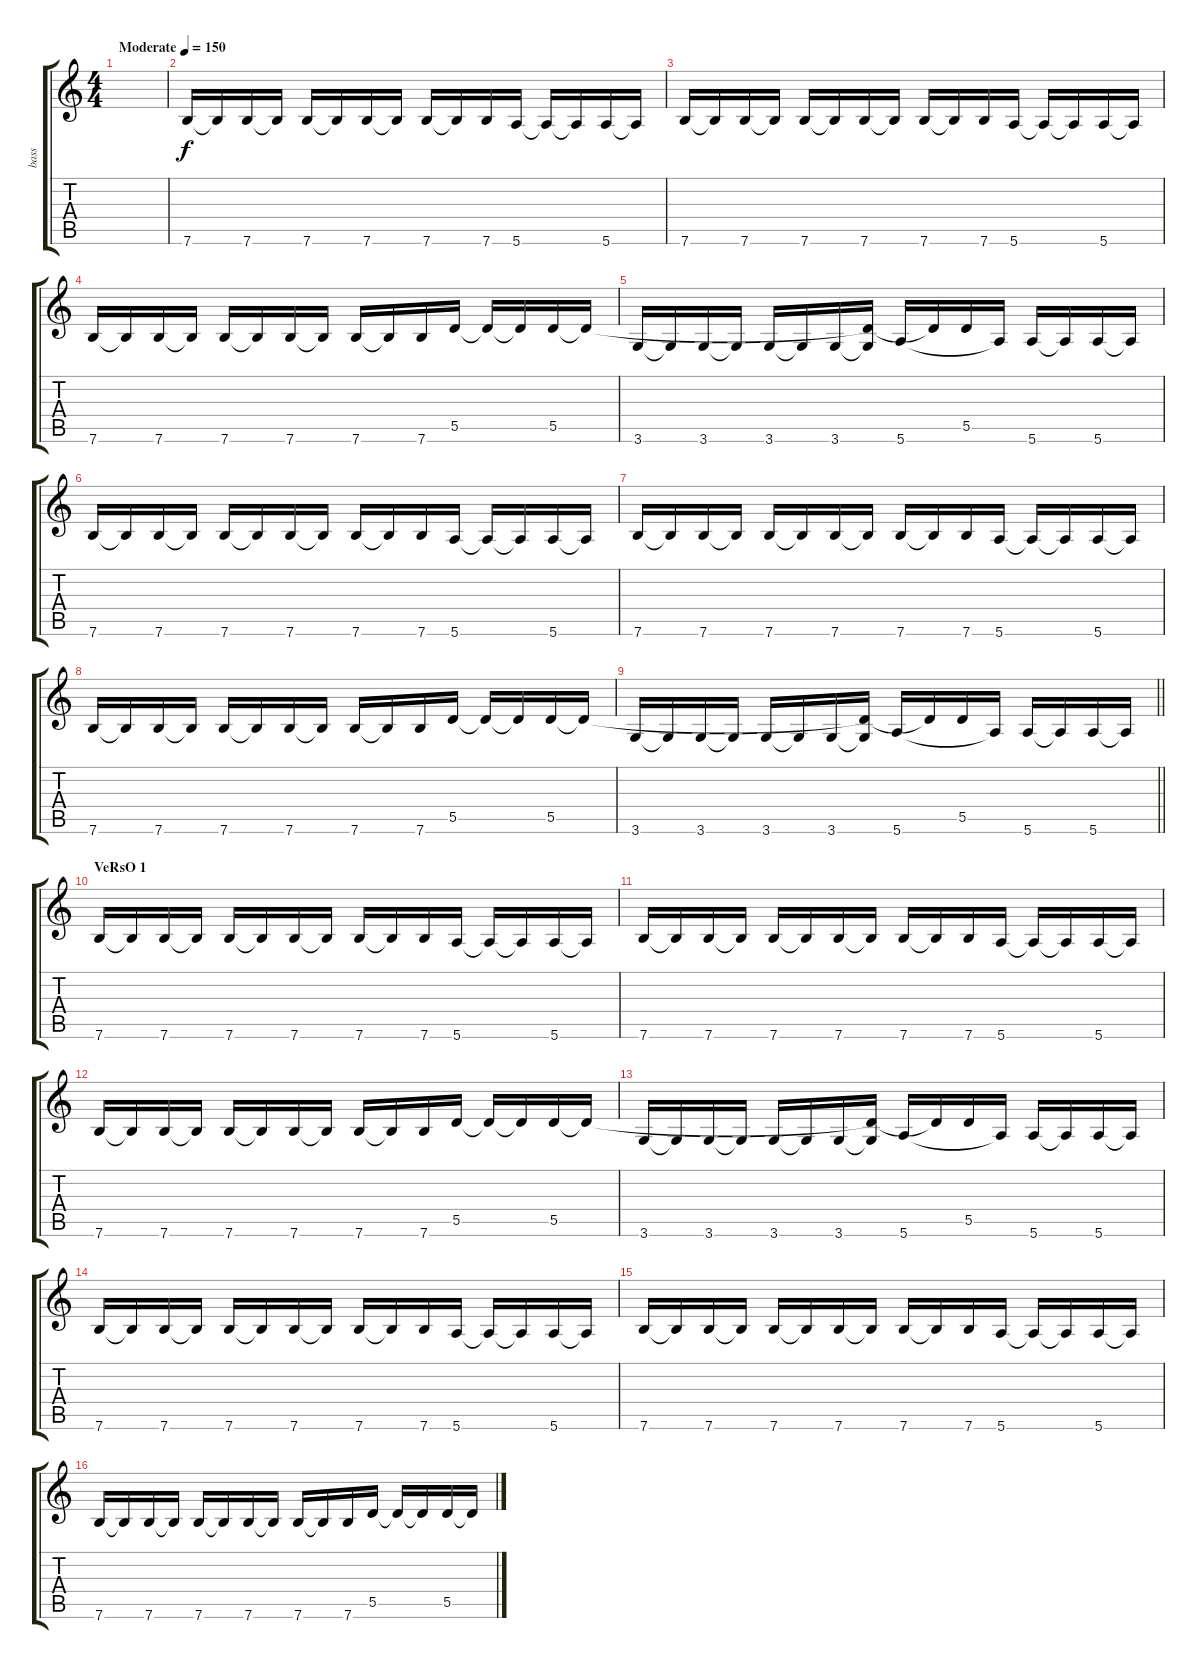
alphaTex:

\track ("bass" "bass") {instrument electricbasspick}
\staff {score tabs}
\tuning (E4 B3 G3 D3 A2 E2) {hide}
\ts (4 4)
\tempo (150 "Moderate")
\clef g2
\ks c
|
7.6.16 7.6{t}.16 7.6.16 7.6{t}.16 7.6.16 7.6{t}.16 7.6.16 7.6{t}.16 7.6.16 7.6{t}.16 7.6.16 5.6.16 5.6{t}.16 5.6{t}.16 5.6.16 5.6{t}.16 |
7.6.16 7.6{t}.16 7.6.16 7.6{t}.16 7.6.16 7.6{t}.16 7.6.16 7.6{t}.16 7.6.16 7.6{t}.16 7.6.16 5.6.16 5.6{t}.16 5.6{t}.16 5.6.16 5.6{t}.16 |
7.6.16 7.6{t}.16 7.6.16 7.6{t}.16 7.6.16 7.6{t}.16 7.6.16 7.6{t}.16 7.6.16 7.6{t}.16 7.6.16 5.5.16 5.5{t}.16 5.5{t}.16 5.5.16 5.5{t}.16 |
3.6.16 3.6{t}.16 3.6.16 3.6{t}.16 3.6.16 3.6{t}.16 3.6.16 (5.5{t} 3.6{t}).16 5.6.16 5.5{t}.16 5.5.16 5.6{t}.16 5.6.16 5.6{t}.16 5.6.16 5.6{t}.16 |
7.6.16 7.6{t}.16 7.6.16 7.6{t}.16 7.6.16 7.6{t}.16 7.6.16 7.6{t}.16 7.6.16 7.6{t}.16 7.6.16 5.6.16 5.6{t}.16 5.6{t}.16 5.6.16 5.6{t}.16 |
7.6.16 7.6{t}.16 7.6.16 7.6{t}.16 7.6.16 7.6{t}.16 7.6.16 7.6{t}.16 7.6.16 7.6{t}.16 7.6.16 5.6.16 5.6{t}.16 5.6{t}.16 5.6.16 5.6{t}.16 |
7.6.16 7.6{t}.16 7.6.16 7.6{t}.16 7.6.16 7.6{t}.16 7.6.16 7.6{t}.16 7.6.16 7.6{t}.16 7.6.16 5.5.16 5.5{t}.16 5.5{t}.16 5.5.16 5.5{t}.16 |
\barLineRight lightlight
3.6.16 3.6{t}.16 3.6.16 3.6{t}.16 3.6.16 3.6{t}.16 3.6.16 (5.5{t} 3.6{t}).16 5.6.16 5.5{t}.16 5.5.16 5.6{t}.16 5.6.16 5.6{t}.16 5.6.16 5.6{t}.16 |
\section ("" "VeRsO 1")
7.6.16 7.6{t}.16 7.6.16 7.6{t}.16 7.6.16 7.6{t}.16 7.6.16 7.6{t}.16 7.6.16 7.6{t}.16 7.6.16 5.6.16 5.6{t}.16 5.6{t}.16 5.6.16 5.6{t}.16 |
7.6.16 7.6{t}.16 7.6.16 7.6{t}.16 7.6.16 7.6{t}.16 7.6.16 7.6{t}.16 7.6.16 7.6{t}.16 7.6.16 5.6.16 5.6{t}.16 5.6{t}.16 5.6.16 5.6{t}.16 |
7.6.16 7.6{t}.16 7.6.16 7.6{t}.16 7.6.16 7.6{t}.16 7.6.16 7.6{t}.16 7.6.16 7.6{t}.16 7.6.16 5.5.16 5.5{t}.16 5.5{t}.16 5.5.16 5.5{t}.16 |
3.6.16 3.6{t}.16 3.6.16 3.6{t}.16 3.6.16 3.6{t}.16 3.6.16 (5.5{t} 3.6{t}).16 5.6.16 5.5{t}.16 5.5.16 5.6{t}.16 5.6.16 5.6{t}.16 5.6.16 5.6{t}.16 |
7.6.16 7.6{t}.16 7.6.16 7.6{t}.16 7.6.16 7.6{t}.16 7.6.16 7.6{t}.16 7.6.16 7.6{t}.16 7.6.16 5.6.16 5.6{t}.16 5.6{t}.16 5.6.16 5.6{t}.16 |
7.6.16 7.6{t}.16 7.6.16 7.6{t}.16 7.6.16 7.6{t}.16 7.6.16 7.6{t}.16 7.6.16 7.6{t}.16 7.6.16 5.6.16 5.6{t}.16 5.6{t}.16 5.6.16 5.6{t}.16 |
7.6.16 7.6{t}.16 7.6.16 7.6{t}.16 7.6.16 7.6{t}.16 7.6.16 7.6{t}.16 7.6.16 7.6{t}.16 7.6.16 5.5.16 5.5{t}.16 5.5{t}.16 5.5.16 5.5{t}.16
